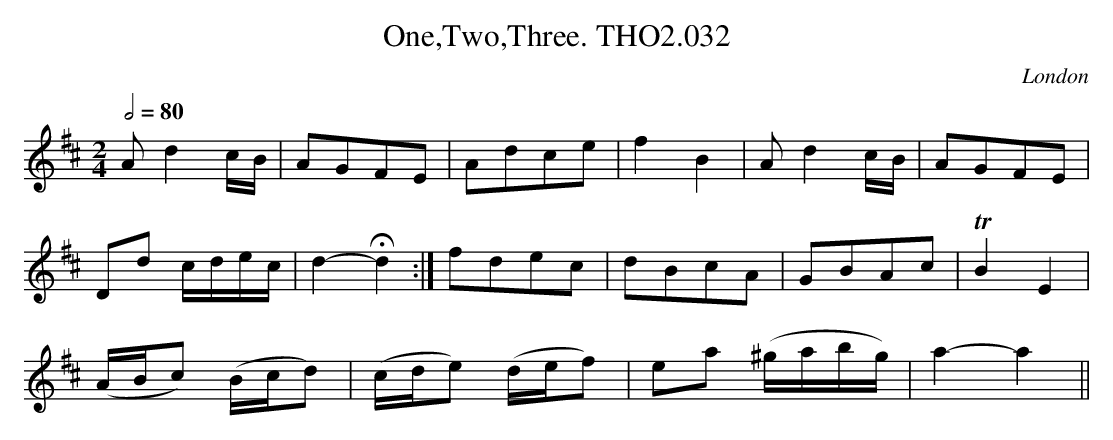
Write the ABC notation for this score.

X:1
T:One,Two,Three. THO2.032
O:London
M:2/4
L:1/8
Q:1/2=80
K:D
Ad2 c/B/|AGFE|Adce|f2B2|A d2 c/B/|AGFE|
Dd c/d/e/c/|d2-Hd2:|fdec|dBcA|GBAc|TB2E2|
(A/B/c) (B/c/d)|(c/d/e) (d/e/f)|ea (^g/a/b/g/)|a2- a2||
